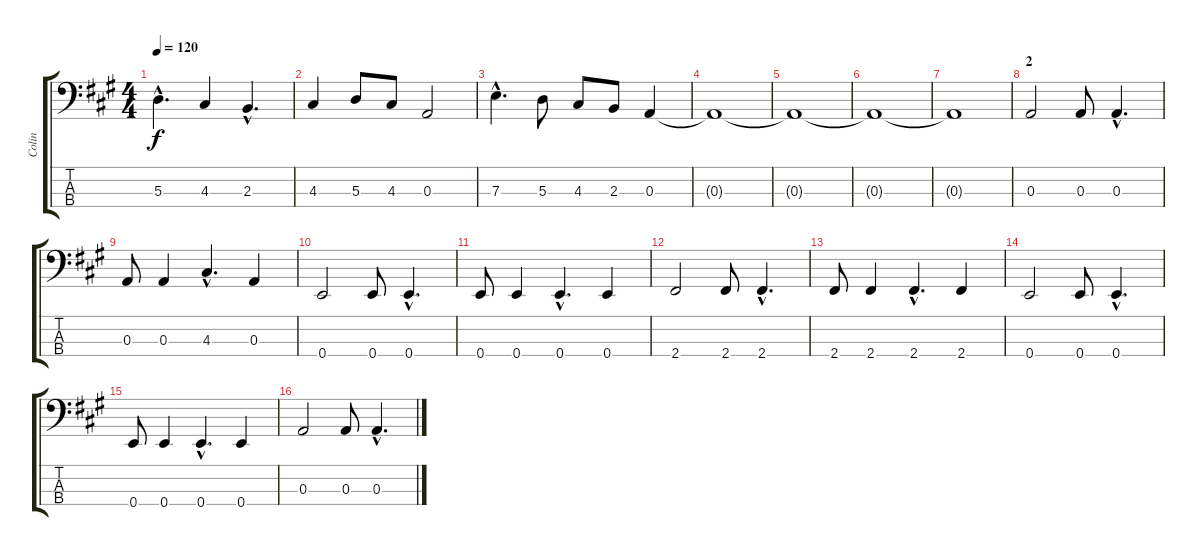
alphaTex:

\track ("Colin" "Colin") {instrument electricbassfinger}
\staff {score tabs}
\tuning (G2 D2 A1 E1) {hide}
\ts (4 4)
\tempo 120
\clef f4
\ks a
5.3{hac}.4{d dy f} 4.3.4 2.3{hac}.4{d} |
4.3.4 5.3.8 4.3.8 0.3.2 |
7.3{hac}.4{d} 5.3.8 4.3.8 2.3.8 0.3.4 |
0.3{t}.1 |
0.3{t}.1 |
0.3{t}.1 |
0.3{t}.1 |
\section ("" "2")
0.3.2 0.3.8 0.3{hac}.4{d} |
0.3.8 0.3.4 4.3{hac}.4{d} 0.3.4 |
0.4.2 0.4.8 0.4{hac}.4{d} |
0.4.8 0.4.4 0.4{hac}.4{d} 0.4.4 |
2.4.2 2.4.8 2.4{hac}.4{d} |
2.4.8 2.4.4 2.4{hac}.4{d} 2.4.4 |
0.4.2 0.4.8 0.4{hac}.4{d} |
0.4.8 0.4.4 0.4{hac}.4{d} 0.4.4 |
0.3.2 0.3.8 0.3{hac}.4{d}
